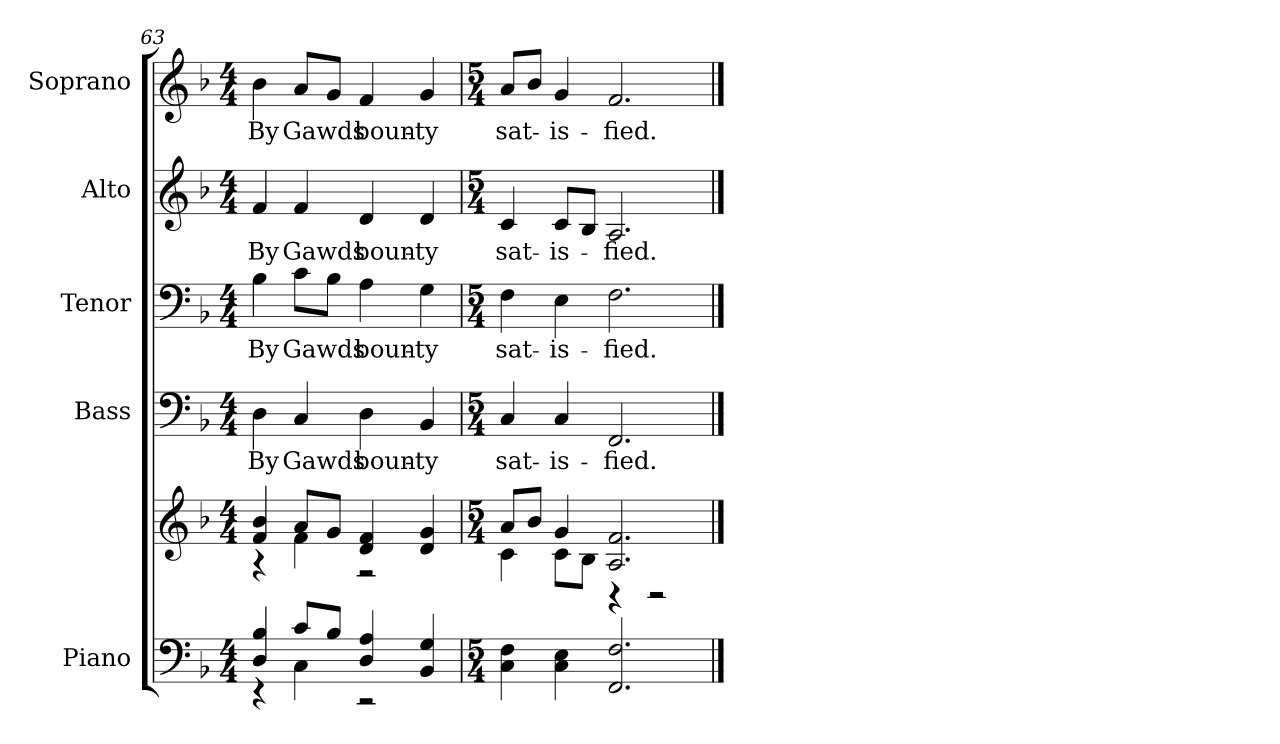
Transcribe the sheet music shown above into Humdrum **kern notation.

**kern	**kern	**kern	**text	**kern	**text	**kern	**text	**kern	**text
*part5	*part5	*part4	*part4	*part3	*part3	*part2	*part2	*part1	*part1
*staff6	*staff5	*staff4	*staff4	*staff3	*staff3	*staff2	*staff2	*staff1	*staff1
*I"Piano	*	*I"Bass	*	*I"Tenor	*	*I"Alto	*	*I"Soprano	*
*I'Pno.	*	*I'B.	*	*I'T.	*	*I'A.	*	*I'S.	*
*clefF4	*clefG2	*clefF4	*	*clefF4	*	*clefG2	*	*clefG2	*
*k[b-]	*k[b-]	*k[b-]	*	*k[b-]	*	*k[b-]	*	*k[b-]	*
*F:	*F:	*F:	*	*F:	*	*F:	*	*F:	*
*M4/4	*M4/4	*M4/4	*	*M4/4	*	*M4/4	*	*M4/4	*
=63	=63	=63	=63	=63	=63	=63	=63	=63	=63
*^	*^	*	*	*	*	*	*	*	*
!	!	!	!	!	!LO:LY:b:color=#000000	!	!	!	!	!	!
!	!	!	!	!	!	!	!LO:LY:b:color=#000000	!	!	!	!
!	!	!	!	!	!	!	!	!	!LO:LY:b:color=#000000	!	!
!	!	!	!	!	!	!	!	!	!	!	!LO:LY:b:color=#000000
4Di/ 4B-i	4r	4fi/ 4b-i	4r	4Di\	By	4B-i\	By	4fi/	By	4b-i\	By
!	!	!	!	!	!LO:LY:b:color=#000000	!	!	!	!	!	!
!	!	!	!	!	!	!	!LO:LY:b:color=#000000	!	!	!	!
!	!	!	!	!	!	!	!	!	!LO:LY:b:color=#000000	!	!
!	!	!	!	!	!	!	!	!	!	!	!LO:LY:b:color=#000000
8ci/L	4Ci\	8ai/L	4fi\	4Ci/	Gawds	8ci\L	Gawds	4fi/	Gawds	8ai/L	Gawds
8B-i/J	.	8gi/J	.	.	.	8B-i\J	.	.	.	8gi/J	.
!	!	!	!	!	!LO:LY:b:color=#000000	!	!	!	!	!	!
!	!	!	!	!	!	!	!LO:LY:b:color=#000000	!	!	!	!
!	!	!	!	!	!	!	!	!	!LO:LY:b:color=#000000	!	!
!	!	!	!	!	!	!	!	!	!	!	!LO:LY:b:color=#000000
4Di/ 4Ai	2r	4di/ 4fi	2r	4Di\	boun-	4Ai\	boun-	4di/	boun-	4fi/	boun-
!	!	!	!	!	!LO:LY:b:color=#000000	!	!	!	!	!	!
!	!	!	!	!	!	!	!LO:LY:b:color=#000000	!	!	!	!
!	!	!	!	!	!	!	!	!	!LO:LY:b:color=#000000	!	!
!	!	!	!	!	!	!	!	!	!	!	!LO:LY:b:color=#000000
4BB-i/ 4Gi	.	4di/ 4gi	.	4BB-i/	-ty	4Gi\	-ty	4di/	-ty	4gi/	-ty
*v	*v	*	*	*	*	*	*	*	*	*	*
=64	=64	=64	=64	=64	=64	=64	=64	=64	=64	=64
*M5/4	*M5/4	*	*M5/4	*	*M5/4	*	*M5/4	*	*M5/4	*
!	!	!	!	!LO:LY:b:color=#000000	!	!	!	!	!	!
!	!	!	!	!	!	!LO:LY:b:color=#000000	!	!	!	!
!	!	!	!	!	!	!	!	!LO:LY:b:color=#000000	!	!
!	!	!	!	!	!	!	!	!	!	!LO:LY:b:color=#000000
4Ci\ 4Fi	8ai/L	4ci\	4Ci/	sat-	4Fi\	sat-	4ci/	sat-	8ai/L	sat-
.	8b-i/J	.	.	.	.	.	.	.	8b-i/J	.
!	!	!	!	!LO:LY:b:color=#000000	!	!	!	!	!	!
!	!	!	!	!	!	!LO:LY:b:color=#000000	!	!	!	!
!	!	!	!	!	!	!	!	!LO:LY:b:color=#000000	!	!
!	!	!	!	!	!	!	!	!	!	!LO:LY:b:color=#000000
4Ci\ 4Ei	4gi/	8ci\L	4Ci/	-is-	4Ei\	-is-	8ci/L	-is-	4gi/	-is-
.	.	8B-i\J	.	.	.	.	8B-i/J	.	.	.
!	!	!	!	!LO:LY:b:color=#000000	!	!	!	!	!	!
!	!	!	!	!	!	!LO:LY:b:color=#000000	!	!	!	!
!	!	!	!	!	!	!	!	!LO:LY:b:color=#000000	!	!
!	!	!	!	!	!	!	!	!	!	!LO:LY:b:color=#000000
2.FFi/ 2.Fi	2.Ai/ 2.fi	4r	2.FFi/	-fied.	2.Fi\	-fied.	2.Ai/	-fied.	2.fi/	-fied.
.	.	2r	.	.	.	.	.	.	.	.
*	*v	*v	*	*	*	*	*	*	*	*
==	==	==	==	==	==	==	==	==	==
*-	*-	*-	*-	*-	*-	*-	*-	*-	*-
